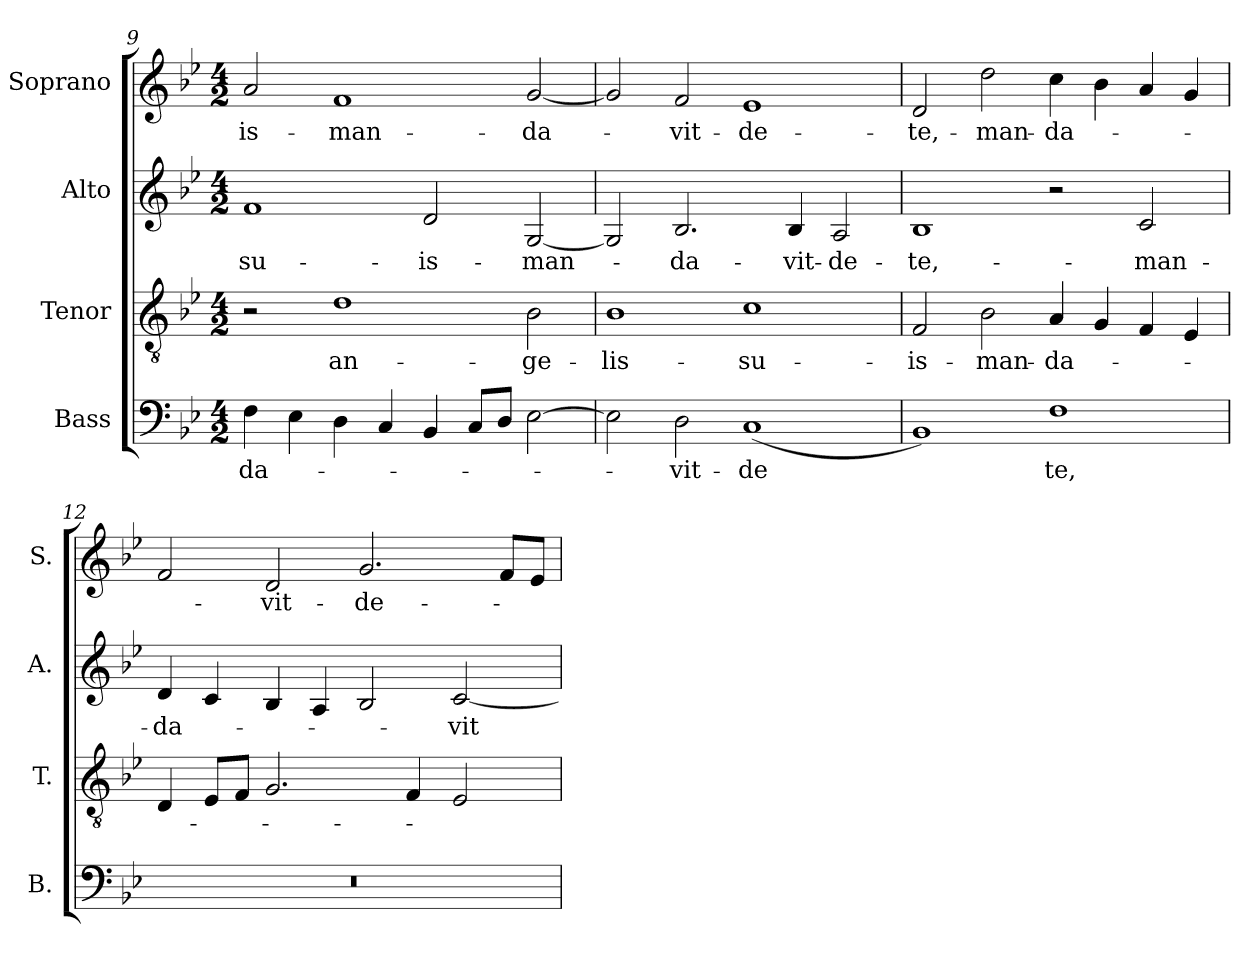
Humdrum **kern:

**kern	**text	**kern	**text	**kern	**text	**kern	**text
*part4	*part4	*part3	*part3	*part2	*part2	*part1	*part1
*staff4	*staff4	*staff3	*staff3	*staff2	*staff2	*staff1	*staff1
*I"Bass	*	*I"Tenor	*	*I"Alto	*	*I"Soprano	*
*I'B.	*	*I'T.	*	*I'A.	*	*I'S.	*
*clefF4	*	*clefGv2	*	*clefG2	*	*clefG2	*
*	*	*ITrd7c12	*	*	*	*	*
*k[b-e-]	*	*k[b-e-]	*	*k[b-e-]	*	*k[b-e-]	*
*B-:	*	*B-:	*	*B-:	*	*B-:	*
*M4/2	*	*M4/2	*	*M4/2	*	*M4/2	*
=9	=9	=9	=9	=9	=9	=9	=9
!	!LO:LY:b:color=#000000	!	!	!	!	!	!
!	!	!	!	!	!LO:LY:b:color=#000000	!	!
!	!	!	!	!	!	!	!LO:LY:b:color=#000000
4Fi\	-da-	2r	.	1fi	-su-	2ai/	-is-
4E-i\	.	.	.	.	.	.	.
!	!	!	!LO:LY:b:color=#000000	!	!	!	!
!	!	!	!	!	!	!	!LO:LY:b:color=#000000
4Di\	.	1Di	-an-	.	.	1fi	-man-
4Ci/	.	.	.	.	.	.	.
!	!	!	!	!	!LO:LY:b:color=#000000	!	!
4BB-i/	.	.	.	2di/	-is-	.	.
8Ci/L	.	.	.	.	.	.	.
8Di/J	.	.	.	.	.	.	.
!	!	!	!LO:LY:b:color=#000000	!	!	!	!
!	!	!	!	!	!LO:LY:b:color=#000000	!	!
!	!	!	!	!	!	!	!LO:LY:b:color=#000000
[2E-i\	.	2BB-i\	-ge-	[2Gi/	-man-	[2gi/	-da-
=10	=10	=10	=10	=10	=10	=10	=10
!	!	!	!LO:LY:b:color=#000000	!	!	!	!
2E-i\]	.	1BB-i	-lis-	2Gi/]	.	2gi/]	.
!	!LO:LY:b:color=#000000	!	!	!	!	!	!
!	!	!	!	!	!LO:LY:b:color=#000000	!	!
!	!	!	!	!	!	!	!LO:LY:b:color=#000000
2Di\	-vit-	.	.	2.B-i/	-da-	2fi/	-vit-
!	!LO:LY:b:color=#000000	!	!	!	!	!	!
!	!	!	!LO:LY:b:color=#000000	!	!	!	!
!	!	!	!	!	!	!	!LO:LY:b:color=#000000
(1Ci	-de	1Ci	-su-	.	.	1e-i	-de-
!	!	!	!	!	!LO:LY:b:color=#000000	!	!
.	.	.	.	4B-i/	-vit-	.	.
!	!	!	!	!	!LO:LY:b:color=#000000	!	!
.	.	.	.	2Ai/	-de-	.	.
=11	=11	=11	=11	=11	=11	=11	=11
!	!	!	!LO:LY:b:color=#000000	!	!	!	!
!	!	!	!	!	!LO:LY:b:color=#000000	!	!
!	!	!	!	!	!	!	!LO:LY:b:color=#000000
1BB-i)	.	2FFi/	-is-	1B-i	-te,-	2di/	-te,-
!	!	!	!LO:LY:b:color=#000000	!	!	!	!
!	!	!	!	!	!	!	!LO:LY:b:color=#000000
.	.	2BB-i\	-man-	.	.	2ddi\	-man-
!	!LO:LY:b:color=#000000	!	!	!	!	!	!
!	!	!	!LO:LY:b:color=#000000	!	!	!	!
!	!	!	!	!	!	!	!LO:LY:b:color=#000000
1Fi	te,-	4AAi/	-da-	2r	.	4cci\	-da-
.	.	4GGi/	.	.	.	4b-i\	.
!	!	!	!	!	!LO:LY:b:color=#000000	!	!
.	.	4FFi/	.	2ci/	-man-	4ai/	.
.	.	4EE-i/	.	.	.	4gi/	.
=12	=12	=12	=12	=12	=12	=12	=12
!LO:N:vis=1	!	!	!	!	!	!	!
!	!	!	!	!	!LO:LY:b:color=#000000	!	!
0r	.	4DDi/	.	4di/	-da-	2fi/	.
.	.	8EE-i/L	.	4ci/	.	.	.
.	.	8FFi/J	.	.	.	.	.
!	!	!	!	!	!	!	!LO:LY:b:color=#000000
.	.	2.GGi/	.	4B-i/	.	2di/	-vit-
.	.	.	.	4Ai/	.	.	.
!	!	!	!	!	!	!	!LO:LY:b:color=#000000
.	.	.	.	2B-i/	.	2.gi/	-de-
.	.	4FFi/	.	.	.	.	.
!	!	!	!	!	!LO:LY:b:color=#000000	!	!
.	.	2EE-i/	.	[2ci/	-vit	.	.
.	.	.	.	.	.	8fi/L	.
.	.	.	.	.	.	8e-i/J	.
=	=	=	=	=	=	=	=
*-	*-	*-	*-	*-	*-	*-	*-
